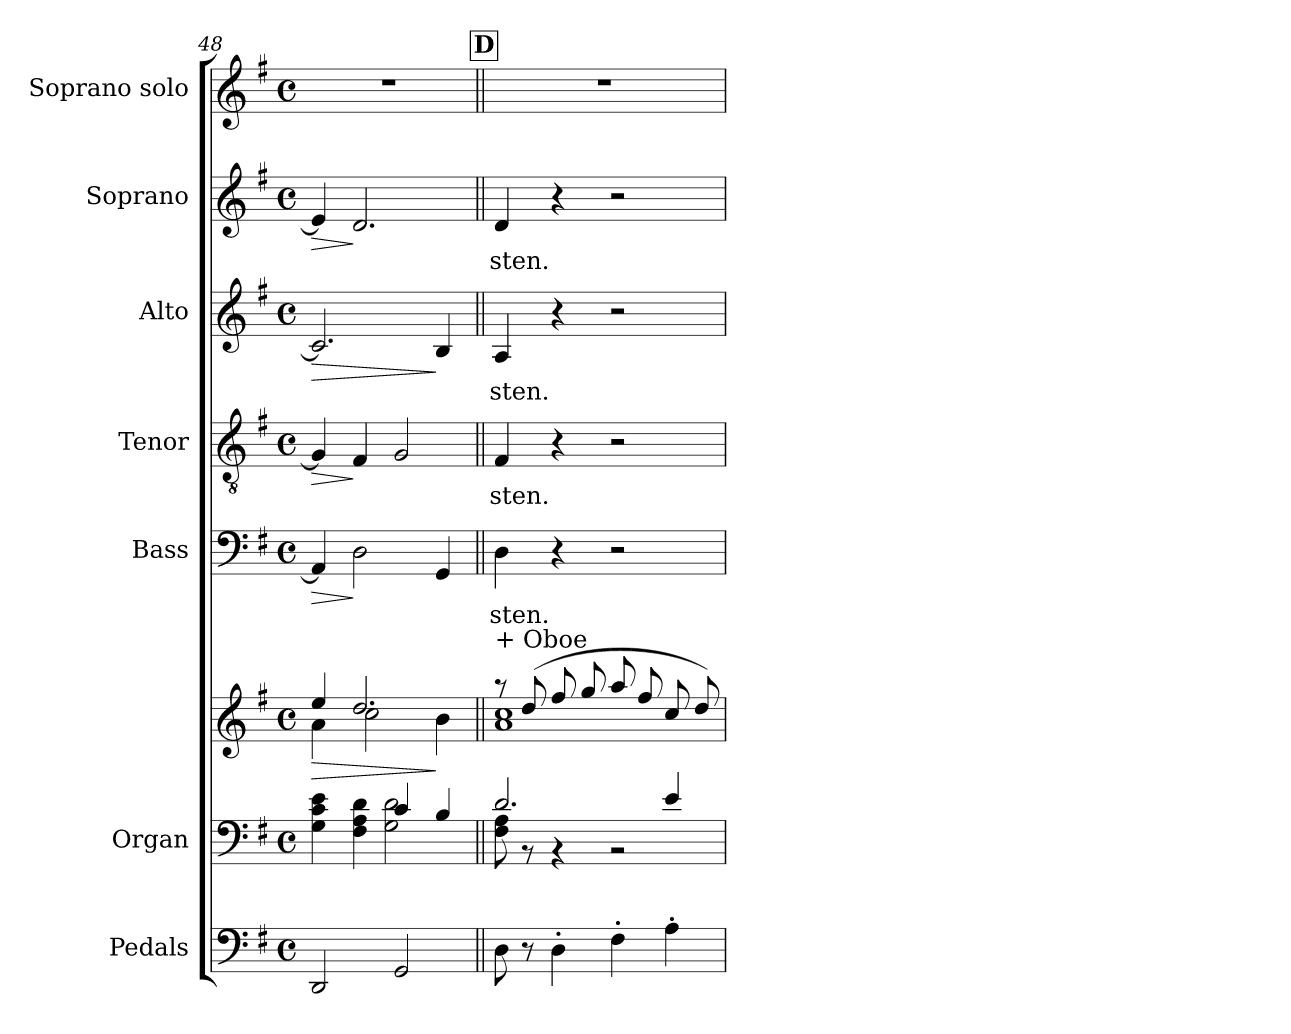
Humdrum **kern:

**kern	**kern	**kern	**dynam	**kern	**text	**dynam	**kern	**text	**dynam	**kern	**text	**dynam	**kern	**text	**dynam	**kern
*part7	*part6	*part6	*part6	*part5	*part5	*part5	*part4	*part4	*part4	*part3	*part3	*part3	*part2	*part2	*part2	*part1
*staff8	*staff7	*staff6	*staff6/7	*staff5	*staff5	*staff5	*staff4	*staff4	*staff4	*staff3	*staff3	*staff3	*staff2	*staff2	*staff2	*staff1
*I"Pedals	*I"Organ	*	*	*I"Bass	*	*	*I"Tenor	*	*	*I"Alto	*	*	*I"Soprano	*	*	*I"Soprano solo
*I'Ped.	*I'Org.	*	*	*I'B.	*	*	*I'T.	*	*	*I'A.	*	*	*I'S.	*	*	*I'S.
*clefF4	*clefF4	*clefG2	*	*clefF4	*	*	*clefGv2	*	*	*clefG2	*	*	*clefG2	*	*	*clefG2
*	*	*	*	*	*	*	*ITrd7c12	*	*	*	*	*	*	*	*	*
*k[f#]	*k[f#]	*k[f#]	*	*k[f#]	*	*	*k[f#]	*	*	*k[f#]	*	*	*k[f#]	*	*	*k[f#]
*G:	*G:	*G:	*	*G:	*	*	*G:	*	*	*G:	*	*	*G:	*	*	*G:
*M4/4	*M4/4	*M4/4	*	*M4/4	*	*	*M4/4	*	*	*M4/4	*	*	*M4/4	*	*	*M4/4
*met(c)	*met(c)	*met(c)	*	*met(c)	*	*	*met(c)	*	*	*met(c)	*	*	*met(c)	*	*	*met(c)
=48	=48	=48	=48	=48	=48	=48	=48	=48	=48	=48	=48	=48	=48	=48	=48	=48
*	*^	*^	*	*	*	*	*	*	*	*	*	*	*	*	*	*
!	!	!	!	!	!LO:HP:b	!	!	!LO:HP:b	!	!	!LO:HP:b	!	!	!LO:HP:b	!	!	!LO:HP:b	!
2DDi/	4Gi\ 4ci 4ei	4ryy	4eei/	4ai\	>	4AAi/]	.	>	4GGi/]	.	>	2.ci/]	.	>	4ei/]	.	>	1r
.	4ryy	4F#i\ 4Ai 4di	2.ddi/	2cci\	.	2Di\	.	]	4FF#i/	.	]	.	.	.	2.di/	.	]	.
2GGi/	4ci/	2Gi\ 2di	.	.	.	.	.	.	2GGi/	.	.	.	.	.	.	.	.	.
.	4Bi/	.	.	4bi\	]	4GGi/	.	.	.	.	.	4Bi/	.	]	.	.	.	.
!!LO:REH:place=s1:B:color=#000000:enc=box:fs=15.4267:t=D
=49||	=49||	=49||	=49||	=49||	=49||	=49||	=49||	=49||	=49||	=49||	=49||	=49||	=49||	=49||	=49||	=49||	=49||	=49||
!	!	!	!	!	!	!	!LO:LY:b:color=#000000	!	!	!	!	!	!	!	!	!	!	!
!	!	!	!	!	!	!	!	!	!	!LO:LY:b:color=#000000	!	!	!	!	!	!	!	!
!	!	!	!	!	!	!	!	!	!	!	!	!	!LO:LY:b:color=#000000	!	!	!	!	!
!	!	!	!LO:TX:a:t=+ Oboe	!	!	!	!	!	!	!	!	!	!	!	!	!	!	!
!	!	!	!	!	!	!	!	!	!	!	!	!	!	!	!	!LO:LY:b:color=#000000	!	!
8Di\	2.di/	8F#i\ 8Ai	8r	1ai 1cci	.	4Di\	-sten.	.	4FF#i/	-sten.	.	4Ai/	-sten.	.	4di/	-sten.	.	1r
8r	.	8r	(8ddi/	.	.	.	.	.	.	.	.	.	.	.	.	.	.	.
4D'i\	.	4r	8ff#i/	.	.	4r	.	.	4r	.	.	4r	.	.	4r	.	.	.
.	.	.	8ggi/	.	.	.	.	.	.	.	.	.	.	.	.	.	.	.
4F#'i\	.	2r	8aai/	.	.	2r	.	.	2r	.	.	2r	.	.	2r	.	.	.
.	.	.	8ff#i/	.	.	.	.	.	.	.	.	.	.	.	.	.	.	.
4A'i\	4ei/	.	8cci/	.	.	.	.	.	.	.	.	.	.	.	.	.	.	.
.	.	.	8ddi/)	.	.	.	.	.	.	.	.	.	.	.	.	.	.	.
*	*v	*v	*	*	*	*	*	*	*	*	*	*	*	*	*	*	*	*
*	*	*v	*v	*	*	*	*	*	*	*	*	*	*	*	*	*	*
=	=	=	=	=	=	=	=	=	=	=	=	=	=	=	=	=
*-	*-	*-	*-	*-	*-	*-	*-	*-	*-	*-	*-	*-	*-	*-	*-	*-
